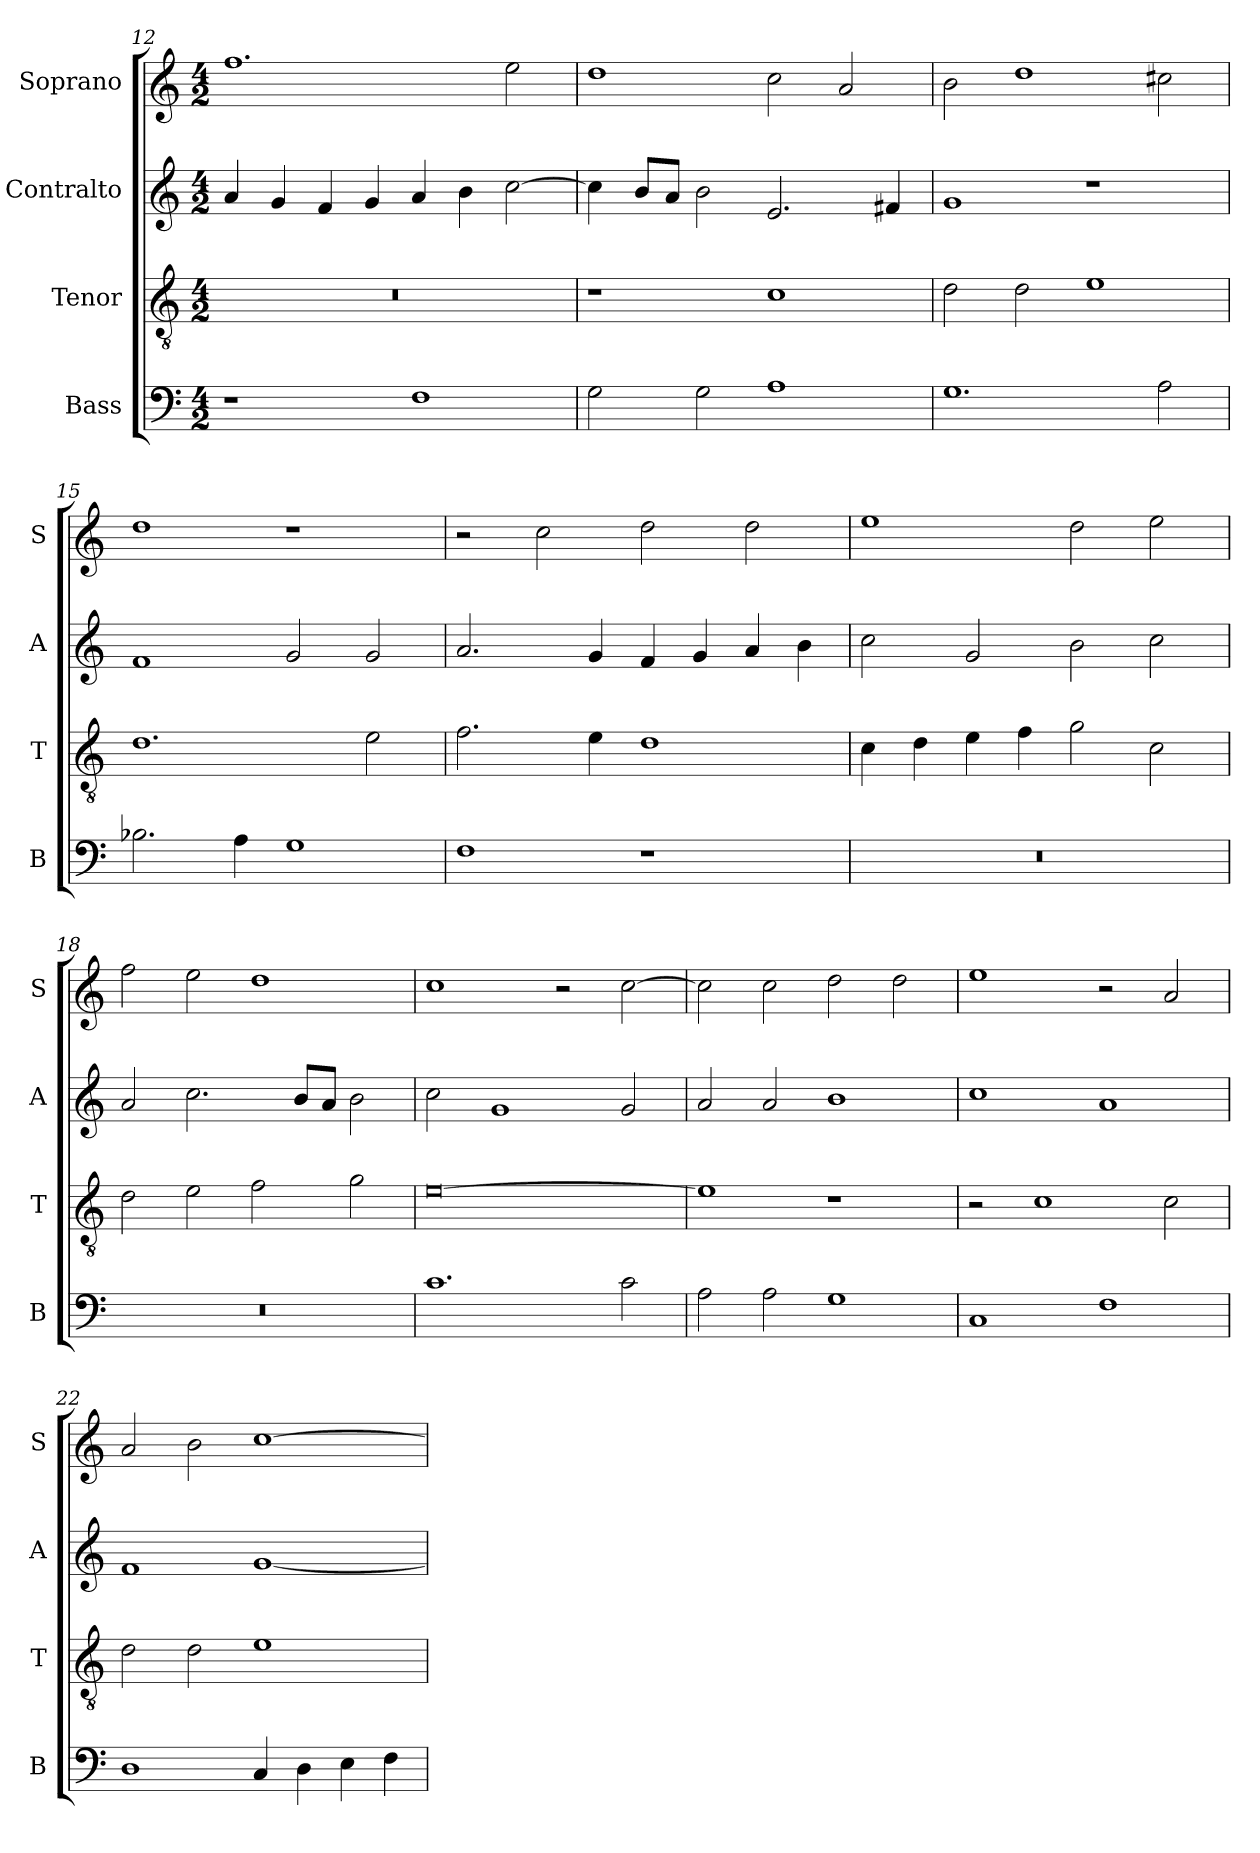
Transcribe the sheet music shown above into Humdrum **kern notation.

**kern	**kern	**kern	**kern
*part4	*part3	*part2	*part1
*staff4	*staff3	*staff2	*staff1
*I"Bass	*I"Tenor	*I"Contralto	*I"Soprano
*I'B	*I'T	*I'A	*I'S
*clefF4	*clefGv2	*clefG2	*clefG2
*k[]	*k[]	*k[]	*k[]
*C:ion	*C:ion	*C:ion	*C:ion
*M4/2	*M4/2	*M4/2	*M4/2
=12	=12	=12	=12
1r	0r	4a	1.ff
.	.	4g	.
.	.	4f	.
.	.	4g	.
1F	.	4a	.
.	.	4b	.
.	.	[2cc	2ee
=13	=13	=13	=13
2G	1r	4cc]	1dd
.	.	8b/L	.
.	.	8a/J	.
2G	.	2b	.
1A	1c	2.e	2cc
.	.	.	2a
.	.	4f#X	.
=14	=14	=14	=14
1.G	2d	1g	2b
.	2d	.	1dd
.	1e	1r	.
2A	.	.	2cc#X
=15	=15	=15	=15
2.B-X	1.d	1f	1dd
4A	.	.	.
1G	.	2g	1r
.	2e	2g	.
=16	=16	=16	=16
1F	2.f	2.a	2r
.	.	.	2cc
.	4e	4g	.
1r	1d	4f	2dd
.	.	4g	.
.	.	4a	2dd
.	.	4b	.
=17	=17	=17	=17
0r	4c	2cc	1ee
.	4d	.	.
.	4e	2g	.
.	4f	.	.
.	2g	2b	2dd
.	2c	2cc	2ee
=18	=18	=18	=18
0r	2d	2a	2ff
.	2e	2.cc	2ee
.	2f	.	1dd
.	.	8b/L	.
.	.	8a/J	.
.	2g	2b	.
=19	=19	=19	=19
1.c	[0e	2cc	1cc
.	.	1g	.
.	.	.	2r
2c	.	2g	[2cc
=20	=20	=20	=20
2A	1e]	2a	2cc]
2A	.	2a	2cc
1G	1r	1b	2dd
.	.	.	2dd
=21	=21	=21	=21
1C	2r	1cc	1ee
.	1c	.	.
1F	.	1a	2r
.	2c	.	2a
=22	=22	=22	=22
1D	2d	1f	2a
.	2d	.	2b
4C	1e	[1g	[1cc
4D	.	.	.
4E	.	.	.
4F	.	.	.
=	=	=	=
*-	*-	*-	*-
